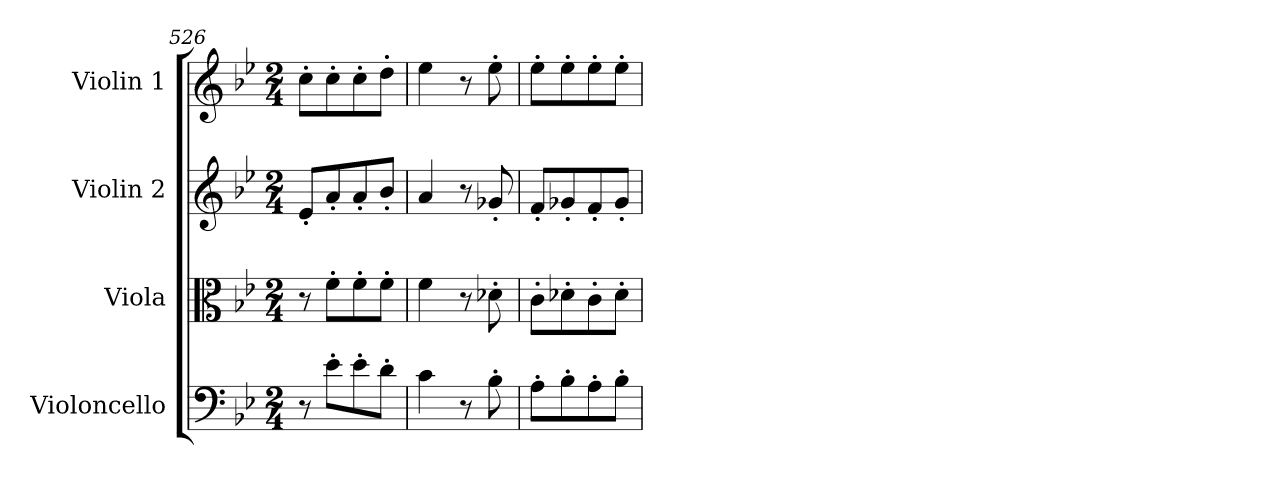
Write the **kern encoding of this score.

**kern	**kern	**kern	**kern
*part4	*part3	*part2	*part1
*staff4	*staff3	*staff2	*staff1
*I"Violoncello	*I"Viola	*I"Violin 2	*I"Violin 1
*I'Vc	*I'Vla	*I'Vln	*I'Vln
*clefF4	*clefC3	*clefG2	*clefG2
*k[b-e-]	*k[b-e-]	*k[b-e-]	*k[b-e-]
*M2/4	*M2/4	*M2/4	*M2/4
=526	=526	=526	=526
8r	8r	8e-'/L	8cc'\L
8e-'\L	8f'\L	8a'/	8cc'\
8e-'\	8f'\	8a'/	8cc'\
8d'\J	8f'\J	8b-'/J	8dd'\J
=527	=527	=527	=527
4c\	4f\	4a/	4ee-\
8r	8r	8r	8r
8B-'\	8d-X'\	8g-X'/	8ee-'\
=528	=528	=528	=528
8A'\L	8c'\L	8f'/L	8ee-'\L
8B-'\	8d-X'\	8g-X'/	8ee-'\
8A'\	8c'\	8f'/	8ee-'\
8B-'\J	8d-'\J	8g-'/J	8ee-'\J
=	=	=	=
*-	*-	*-	*-
